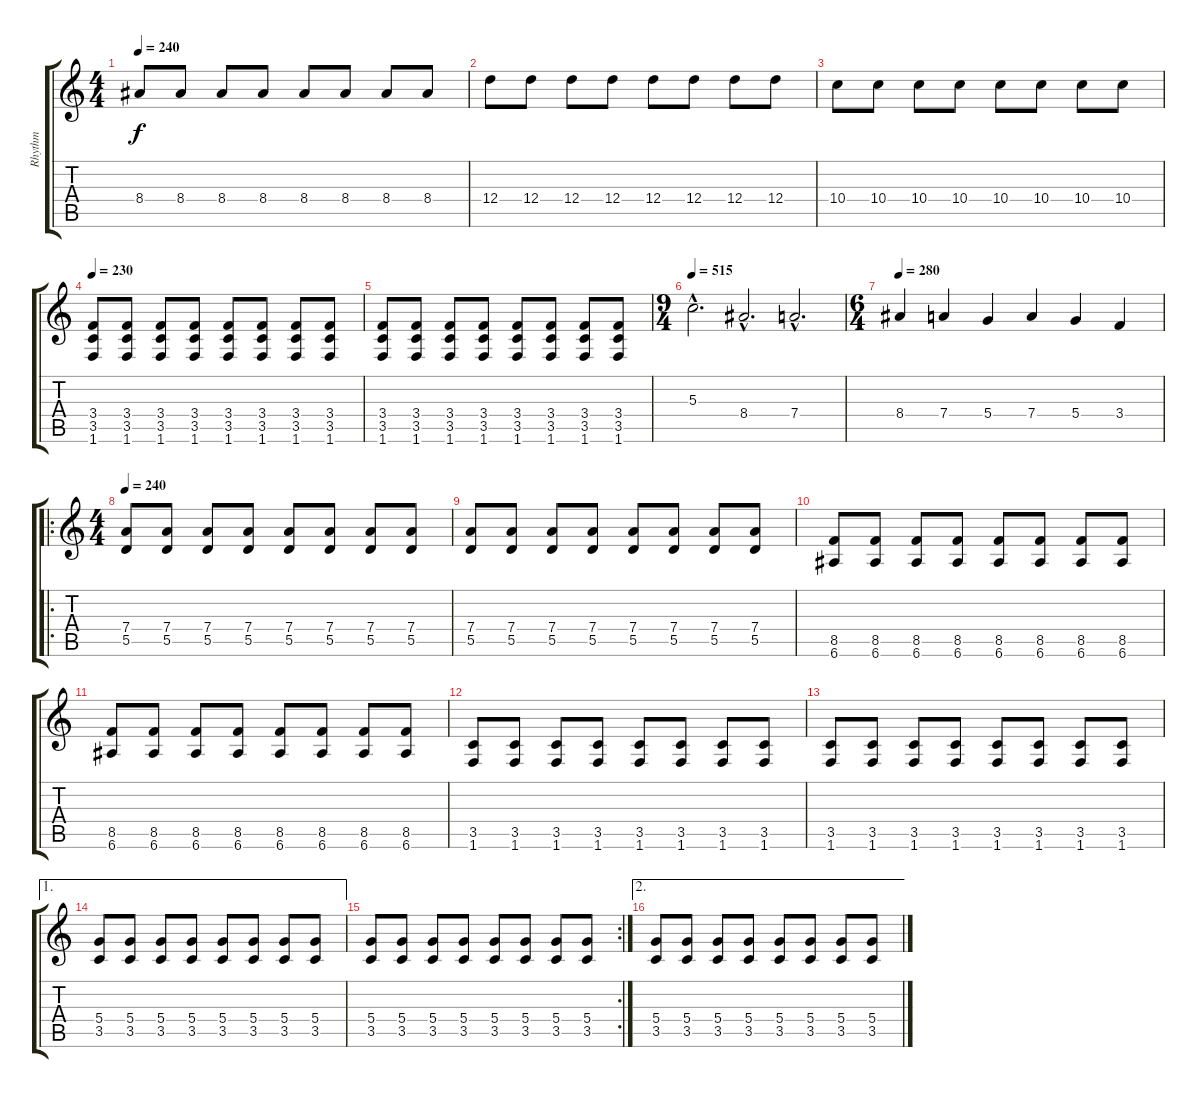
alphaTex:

\track ("Rhythm" "Rhythm") {instrument overdrivenguitar}
\staff {score tabs}
\tuning (E4 B3 G3 D3 A2 E2) {hide}
\ts (4 4)
\tempo 240
\clef g2
\ks c
8.4.8{dy f} 8.4.8 8.4.8 8.4.8 8.4.8 8.4.8 8.4.8 8.4.8 |
12.4.8 12.4.8 12.4.8 12.4.8 12.4.8 12.4.8 12.4.8 12.4.8 |
10.4.8 10.4.8 10.4.8 10.4.8 10.4.8 10.4.8 10.4.8 10.4.8 |
\tempo 230
(3.4 3.5 1.6).8 (3.4 3.5 1.6).8 (3.4 3.5 1.6).8 (3.4 3.5 1.6).8 (3.4 3.5 1.6).8 (3.4 3.5 1.6).8 (3.4 3.5 1.6).8 (3.4 3.5 1.6).8 |
(3.4 3.5 1.6).8 (3.4 3.5 1.6).8 (3.4 3.5 1.6).8 (3.4 3.5 1.6).8 (3.4 3.5 1.6).8 (3.4 3.5 1.6).8 (3.4 3.5 1.6).8 (3.4 3.5 1.6).8 |
\ts (9 4)
\tempo 515
5.3{hac}.2{d} 8.4{hac}.2{d} 7.4{hac}.2{d} |
\ts (6 4)
\tempo 280
8.4.4 7.4.4 5.4.4 7.4.4 5.4.4 3.4.4 |
\ro
\ts (4 4)
\tempo 240
(7.4 5.5).8 (7.4 5.5).8 (7.4 5.5).8 (7.4 5.5).8 (7.4 5.5).8 (7.4 5.5).8 (7.4 5.5).8 (7.4 5.5).8 |
(7.4 5.5).8 (7.4 5.5).8 (7.4 5.5).8 (7.4 5.5).8 (7.4 5.5).8 (7.4 5.5).8 (7.4 5.5).8 (7.4 5.5).8 |
(8.5 6.6).8 (8.5 6.6).8 (8.5 6.6).8 (8.5 6.6).8 (8.5 6.6).8 (8.5 6.6).8 (8.5 6.6).8 (8.5 6.6).8 |
(8.5 6.6).8 (8.5 6.6).8 (8.5 6.6).8 (8.5 6.6).8 (8.5 6.6).8 (8.5 6.6).8 (8.5 6.6).8 (8.5 6.6).8 |
(3.5 1.6).8 (3.5 1.6).8 (3.5 1.6).8 (3.5 1.6).8 (3.5 1.6).8 (3.5 1.6).8 (3.5 1.6).8 (3.5 1.6).8 |
(3.5 1.6).8 (3.5 1.6).8 (3.5 1.6).8 (3.5 1.6).8 (3.5 1.6).8 (3.5 1.6).8 (3.5 1.6).8 (3.5 1.6).8 |
\ae 1
(5.4 3.5).8 (5.4 3.5).8 (5.4 3.5).8 (5.4 3.5).8 (5.4 3.5).8 (5.4 3.5).8 (5.4 3.5).8 (5.4 3.5).8 |
\rc 2
(5.4 3.5).8 (5.4 3.5).8 (5.4 3.5).8 (5.4 3.5).8 (5.4 3.5).8 (5.4 3.5).8 (5.4 3.5).8 (5.4 3.5).8 |
\ae 2
(5.4 3.5).8 (5.4 3.5).8 (5.4 3.5).8 (5.4 3.5).8 (5.4 3.5).8 (5.4 3.5).8 (5.4 3.5).8 (5.4 3.5).8
